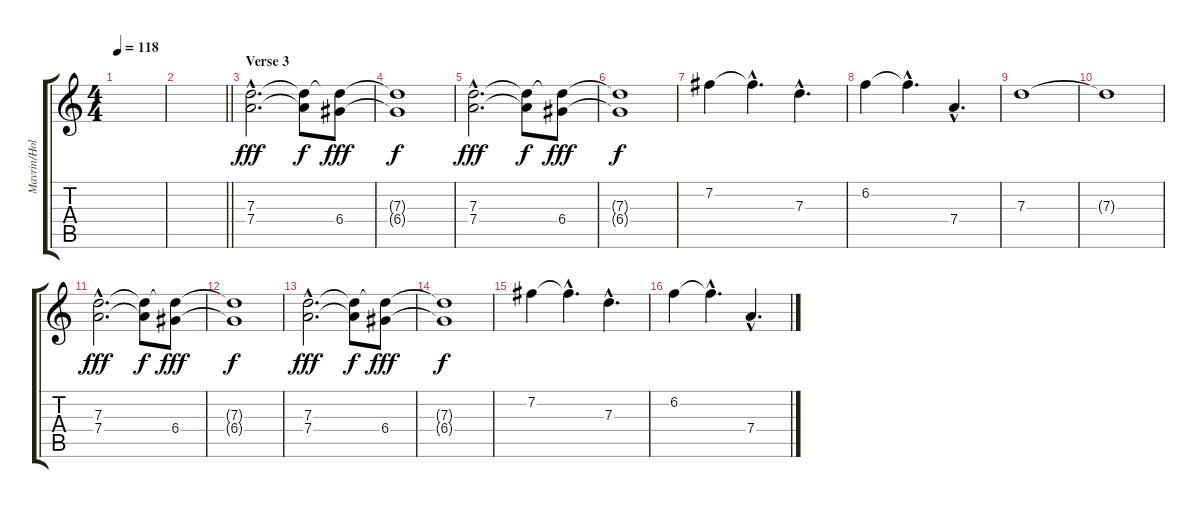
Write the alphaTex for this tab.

\track ("Mavrin/Holstinin" "Mavrin/Hol") {instrument electricguitarclean}
\staff {score tabs}
\tuning (E4 B3 G3 D3 A2 E2) {hide}
\ts (4 4)
\tempo 118
\clef g2
\ks c
|
\barLineRight lightlight
|
\section ("" "Verse 3")
(7.3{hac} 7.4{hac}).2{d dy fff} (7.3{t} 7.4{t}).8{dy f} (7.3{t} 6.4).8{dy fff} |
(7.3{t} 6.4{t}).1{dy f} |
(7.3{hac} 7.4{hac}).2{d dy fff} (7.3{t} 7.4{t}).8{dy f} (7.3{t} 6.4).8{dy fff} |
(7.3{t} 6.4{t}).1{dy f} |
7.2.4 7.2{hac t}.4{d} 7.3{hac}.4{d} |
6.2.4 6.2{hac t}.4{d} 7.4{hac}.4{d} |
7.3.1 |
7.3{t}.1 |
(7.3{hac} 7.4{hac}).2{d dy fff} (7.3{t} 7.4{t}).8{dy f} (7.3{t} 6.4).8{dy fff} |
(7.3{t} 6.4{t}).1{dy f} |
(7.3{hac} 7.4{hac}).2{d dy fff} (7.3{t} 7.4{t}).8{dy f} (7.3{t} 6.4).8{dy fff} |
(7.3{t} 6.4{t}).1{dy f} |
7.2.4 7.2{hac t}.4{d} 7.3{hac}.4{d} |
6.2.4 6.2{hac t}.4{d} 7.4{hac}.4{d}
